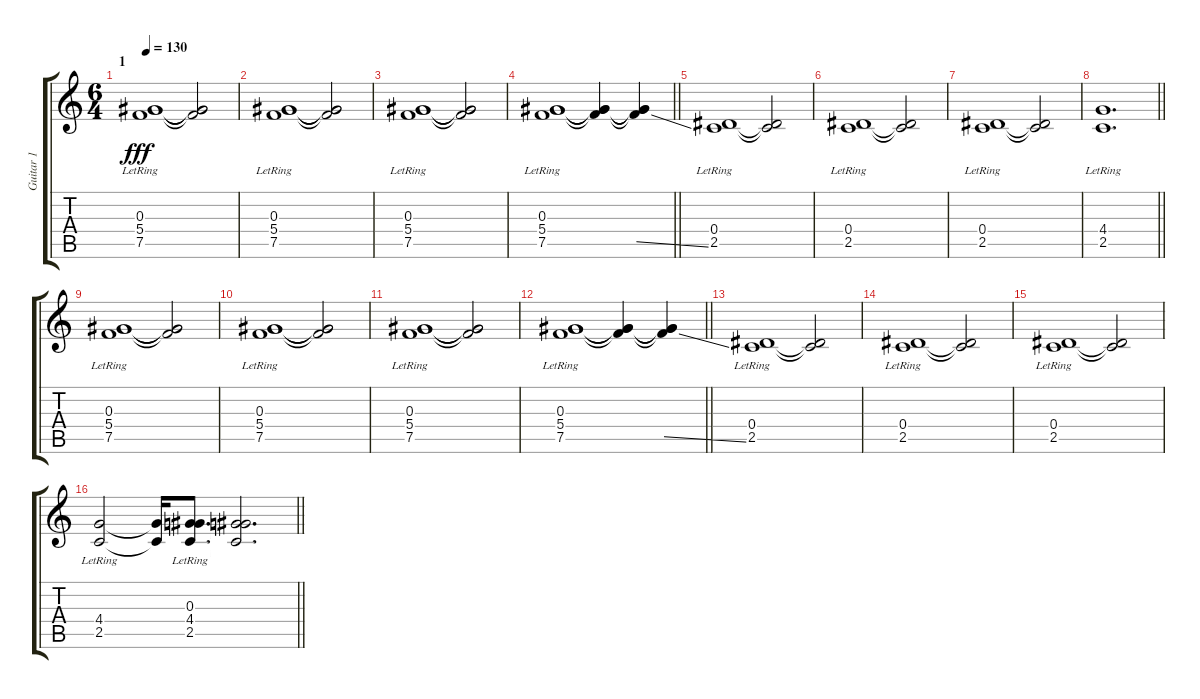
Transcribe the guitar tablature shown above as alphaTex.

\track ("Guitar 1 " "Guitar 1 ") {instrument distortionguitar}
\staff {score tabs}
\tuning (F4 C4 Ab3 Eb3 Bb2 F2) {hide}
\ts (6 4)
\section ("" "1")
\tempo 130
\clef g2
\ks c
(0.3{lr} 5.4{lr} 7.5{lr}).1{dy fff instrument distortionguitar} (0.3{t} 5.4{t} 7.5{t}).2 |
(0.3{lr} 5.4{lr} 7.5{lr}).1 (0.3{t} 5.4{t} 7.5{t}).2 |
(0.3{lr} 5.4{lr} 7.5{lr}).1 (0.3{t} 5.4{t} 7.5{t}).2 |
\barLineRight lightlight
(0.3{lr} 5.4{lr} 7.5{lr}).1 (0.3{t} 5.4{t} 7.5{t}).4 (0.3{t} 5.4{t} 7.5{ss t}).4 |
(0.4{lr} 2.5{lr}).1 (0.4{t} 2.5{t}).2 |
(0.4{lr} 2.5{lr}).1 (0.4{t} 2.5{t}).2 |
(0.4{lr} 2.5{lr}).1 (0.4{t} 2.5{t}).2 |
\barLineRight lightlight
(4.4{lr} 2.5{lr}).1{d} |
(0.3{lr} 5.4{lr} 7.5{lr}).1 (0.3{t} 5.4{t} 7.5{t}).2 |
(0.3{lr} 5.4{lr} 7.5{lr}).1 (0.3{t} 5.4{t} 7.5{t}).2 |
(0.3{lr} 5.4{lr} 7.5{lr}).1 (0.3{t} 5.4{t} 7.5{t}).2 |
\barLineRight lightlight
(0.3{lr} 5.4{lr} 7.5{lr}).1 (0.3{t} 5.4{t} 7.5{t}).4 (0.3{t} 5.4{t} 7.5{ss t}).4 |
(0.4{lr} 2.5{lr}).1 (0.4{t} 2.5{t}).2 |
(0.4{lr} 2.5{lr}).1 (0.4{t} 2.5{t}).2 |
(0.4{lr} 2.5{lr}).1 (0.4{t} 2.5{t}).2 |
\barLineRight lightlight
(4.4{lr} 2.5{lr}).2 (4.4{t} 2.5{t}).16 (0.3{lr} 4.4{lr} 2.5{lr}).8{d} (0.3{t} 4.4{t} 2.5{t}).2{d}
